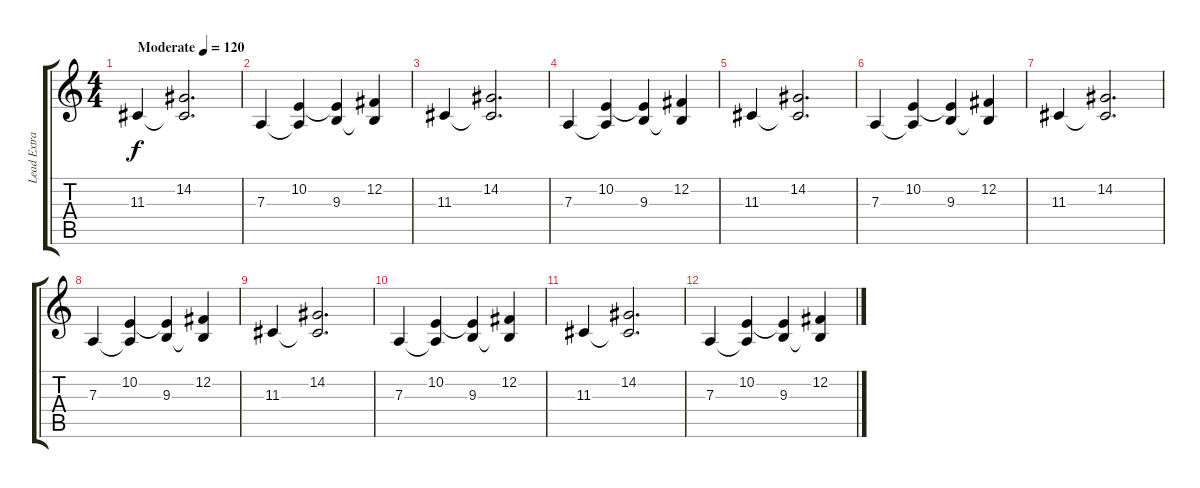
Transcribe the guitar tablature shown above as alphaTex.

\track ("Lead Extra" "Lead Extra") {instrument lead8bassandlead}
\staff {score tabs}
\tuning (B3 Gb3 D3 A2 E2 B1) {hide}
\ts (4 4)
\tempo (120 "Moderate")
\clef g2
\ks c
11.3.4{dy f instrument lead8bassandlead} (14.2 11.3{t}).2{d} |
7.3.4 (10.2 7.3{t}).4 (10.2{t} 9.3).4 (12.2 9.3{t}).4 |
11.3.4 (14.2 11.3{t}).2{d} |
7.3.4 (10.2 7.3{t}).4 (10.2{t} 9.3).4 (12.2 9.3{t}).4 |
11.3.4 (14.2 11.3{t}).2{d} |
7.3.4 (10.2 7.3{t}).4 (10.2{t} 9.3).4 (12.2 9.3{t}).4 |
11.3.4 (14.2 11.3{t}).2{d} |
7.3.4 (10.2 7.3{t}).4 (10.2{t} 9.3).4 (12.2 9.3{t}).4 |
11.3.4 (14.2 11.3{t}).2{d} |
7.3.4 (10.2 7.3{t}).4 (10.2{t} 9.3).4 (12.2 9.3{t}).4 |
11.3.4 (14.2 11.3{t}).2{d} |
7.3.4 (10.2 7.3{t}).4 (10.2{t} 9.3).4 (12.2 9.3{t}).4
